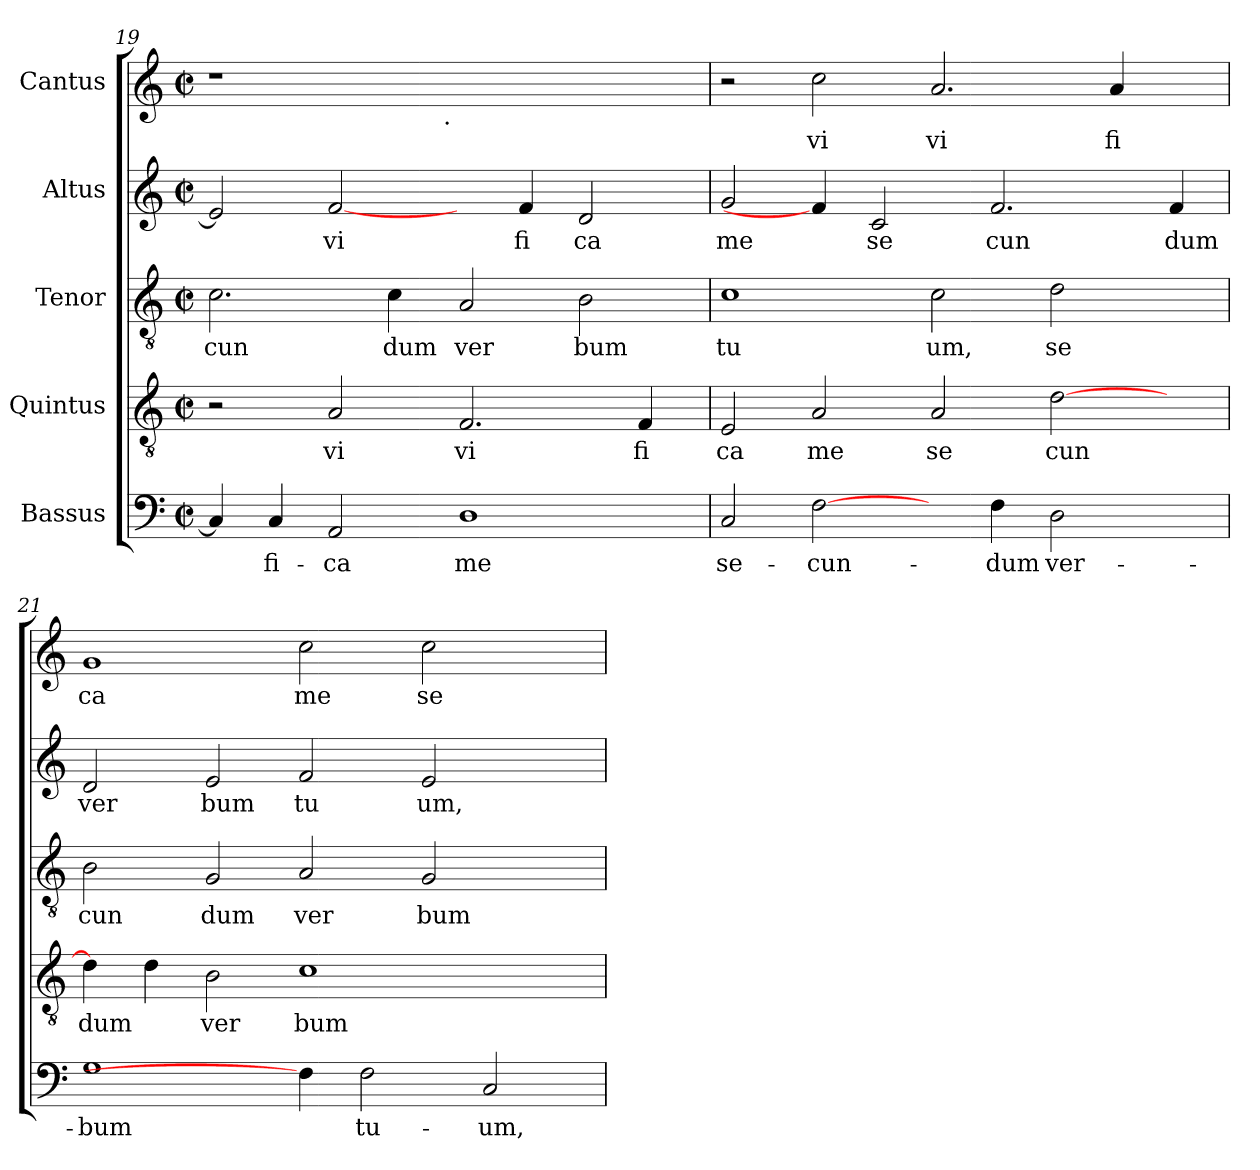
**kern	**text	**kern	**text	**kern	**text	**kern	**text	**kern	**text
*part5	*part5	*part4	*part4	*part3	*part3	*part2	*part2	*part1	*part1
*staff5	*staff5	*staff4	*staff4	*staff3	*staff3	*staff2	*staff2	*staff1	*staff1
*I"Bassus	*	*I"Quintus	*	*I"Tenor	*	*I"Altus	*	*I"Cantus	*
!!LO:PB:g=z
*clefF4	*	*clefGv2	*	*clefGv2	*	*clefG2	*	*clefG2	*
*k[]	*	*k[]	*	*k[]	*	*k[]	*	*k[]	*
*C:	*	*C:	*	*C:	*	*C:	*	*C:	*
*M2/2	*	*M2/2	*	*M2/2	*	*M2/2	*	*M2/2	*
*met(c|)	*	*met(c|)	*	*met(c|)	*	*met(c|)	*	*met(c|)	*
=19	=19	=19	=19	=19	=19	=19	=19	=19	=19
!	!LO:LY:b:cj	!	!	!	!LO:LY:b	!	!LO:LY:b:cj	!	!
*	*	*	*	*	*	*	*	*^	*
4C/]	.	2r	.	2.c\	cun	2e/]	--	1r	2ryy	.
!	!LO:LY:b:cj	!	!	!	!	!	!	!	!	!
4C/	fi-	.	.	.	.	.	.	.	.	.
!	!LO:LY:b:cj	!	!LO:LY:b:cj	!	!	!	!LO:LY:b:cj	!	!	!
2AA/	-ca	2A/	vi	.	.	[2f/	-vi	.	4...ryy	.
!	!	!	!	!	!LO:LY:b	!	!	!	!	!
.	.	.	.	4c\	dum	.	.	.	.	.
!	!	!	!	!	!	!	!	!	!LO:TX:b:t=.	!
.	.	.	.	.	.	.	.	.	1ryy	.
!	!LO:LY:b:cj	!	!LO:LY:b:cj	!	!LO:LY:b	!	!	!	!	!
1D	me	2.F/	vi	2A/	ver	4ryy	.	1ryy	.	.
!	!	!	!	!	!	!	!LO:LY:b:cj	!	!	!
.	.	.	.	.	.	4f/	fi	.	.	.
!	!	!	!	!	!LO:LY:b	!	!LO:LY:b:cj	!	!	!
.	.	.	.	2B\	bum	2d/	ca	.	.	.
!	!	!	!LO:LY:b:cj	!	!	!	!	!	!	!
.	.	4F/	fi	.	.	.	.	.	.	.
.	.	.	.	.	.	.	.	.	32ryy	.
=20	=20	=20	=20	=20	=20	=20	=20	=20	=20	=20
!	!LO:LY:b:cj	!	!LO:LY:b:cj	!	!LO:LY:b	!	!LO:LY:b:cj	!	!	!
*	*	*	*	*	*	*	*	*v	*v	*
2C/	se-	2E/	ca	1c	tu	2g/	me	2r	.
!	!LO:LY:b:cj	!	!LO:LY:b:cj	!	!	!	!	!	!LO:LY:b:cj
[2F\	-cun-	2A/	me	.	.	4f/]	.	2cc\	vi
!	!	!	!	!	!	!	!LO:LY:b:cj	!	!
.	.	.	.	.	.	2c/	se	.	.
!	!	!	!LO:LY:b:cj	!	!LO:LY:b	!	!	!	!LO:LY:b:cj
4ryy	.	2A/	se	2c\	um,	.	.	2.a/	vi
!	!LO:LY:b:cj	!	!	!	!	!	!LO:LY:b:cj	!	!
4F\	-dum	.	.	.	.	2.f/	cun	.	.
!	!LO:LY:b:cj	!	!LO:LY:b:cj	!	!LO:LY:b	!	!	!	!
2D\	ver-	[>2d\	cun	2d\	se	.	.	.	.
!	!	!	!	!	!	!	!	!	!LO:LY:b:cj
.	.	.	.	.	.	.	.	4a/	fi
!	!	!	!	!	!	!	!LO:LY:b:cj	!	!
4ryy	.	4ryy	.	4ryy	.	4f/	dum	4ryy	.
=21	=21	=21	=21	=21	=21	=21	=21	=21	=21
!	!LO:LY:b:cj	!	!LO:LY:b:cj	!	!LO:LY:b	!	!LO:LY:b:cj	!	!LO:LY:b:cj
1G	-bum	4d\]	dum	2B\	cun	2d/	ver	1g	ca
!	!	!	!LO:LY:b:cj	!	!	!	!	!	!
.	.	4d\	.	.	.	.	.	.	.
!	!	!	!LO:LY:b:cj	!	!LO:LY:b	!	!LO:LY:b:cj	!	!
.	.	2B\	ver	2G/	dum	2e/	bum	.	.
!	!	!	!LO:LY:b:cj	!	!LO:LY:b	!	!LO:LY:b:cj	!	!LO:LY:b:cj
4F\]	.	1c	bum	2A/	ver	2f/	tu	2cc\	me
!	!LO:LY:b:cj	!	!	!	!	!	!	!	!
2F\	tu-	.	.	.	.	.	.	.	.
!	!	!	!	!	!LO:LY:b	!	!LO:LY:b:cj	!	!LO:LY:b:cj
.	.	.	.	2G/	bum	2e/	um,	2cc\	se
!	!LO:LY:b:cj	!	!	!	!	!	!	!	!
2C/	-um,	.	.	.	.	.	.	.	.
.	.	4ryy	.	4ryy	.	4ryy	.	4ryy	.
=	=	=	=	=	=	=	=	=	=
*-	*-	*-	*-	*-	*-	*-	*-	*-	*-
